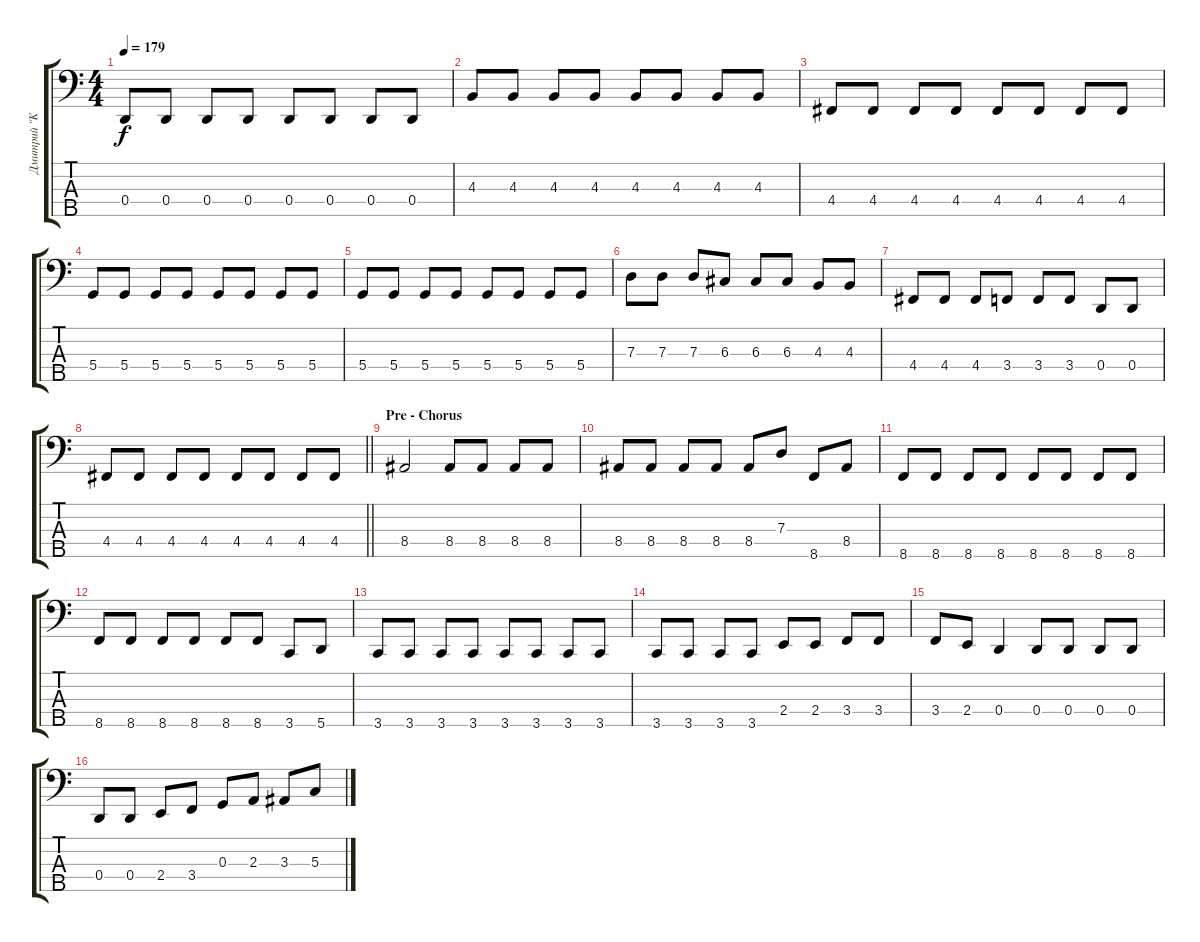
\track ("Дмитрий \"Kawazu\" Голяшев" "Дмитрий \"K") {instrument electricbassfinger}
\staff {score tabs}
\tuning (F2 C2 G1 D1 A0) {hide}
\ts (4 4)
\tempo 179
\clef f4
\ks c
0.4.8{dy f} 0.4.8 0.4.8 0.4.8 0.4.8 0.4.8 0.4.8 0.4.8 |
4.3.8 4.3.8 4.3.8 4.3.8 4.3.8 4.3.8 4.3.8 4.3.8 |
4.4.8 4.4.8 4.4.8 4.4.8 4.4.8 4.4.8 4.4.8 4.4.8 |
5.4.8 5.4.8 5.4.8 5.4.8 5.4.8 5.4.8 5.4.8 5.4.8 |
5.4.8 5.4.8 5.4.8 5.4.8 5.4.8 5.4.8 5.4.8 5.4.8 |
7.3.8 7.3.8 7.3.8 6.3.8 6.3.8 6.3.8 4.3.8 4.3.8 |
4.4.8 4.4.8 4.4.8 3.4.8 3.4.8 3.4.8 0.4.8 0.4.8 |
\barLineRight lightlight
4.4.8 4.4.8 4.4.8 4.4.8 4.4.8 4.4.8 4.4.8 4.4.8 |
\section ("" "Pre - Chorus")
8.4.2 8.4.8 8.4.8 8.4.8 8.4.8 |
8.4.8 8.4.8 8.4.8 8.4.8 8.4.8 7.3.8 8.5.8 8.4.8 |
8.5.8 8.5.8 8.5.8 8.5.8 8.5.8 8.5.8 8.5.8 8.5.8 |
8.5.8 8.5.8 8.5.8 8.5.8 8.5.8 8.5.8 3.5.8 5.5.8 |
3.5.8 3.5.8 3.5.8 3.5.8 3.5.8 3.5.8 3.5.8 3.5.8 |
3.5.8 3.5.8 3.5.8 3.5.8 2.4.8 2.4.8 3.4.8 3.4.8 |
3.4.8 2.4.8 0.4.4 0.4.8 0.4.8 0.4.8 0.4.8 |
0.4.8 0.4.8 2.4.8 3.4.8 0.3.8 2.3.8 3.3.8 5.3.8
